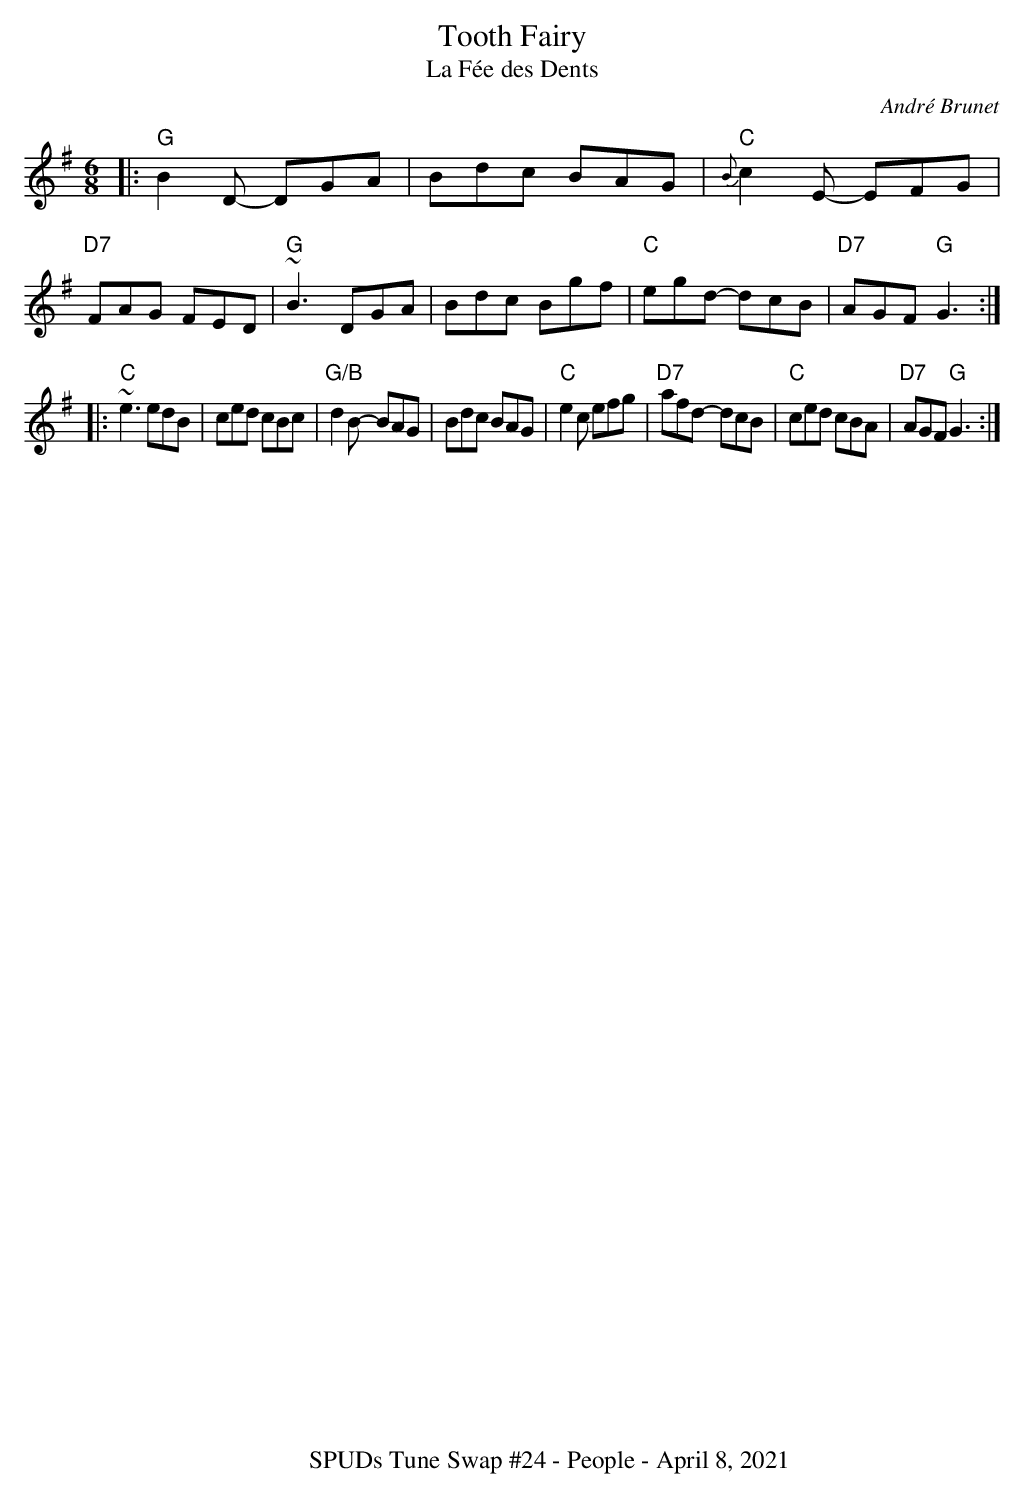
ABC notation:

X:1
T:Tooth Fairy
T:La Fée des Dents
C:André Brunet
M:6/8
L:1/8
K:G
|:"G"B2D- DGA | Bdc BAG | "C"{B}c2E- EFG | "D7"FAG FED \
| "G"~B3 DGA | Bdc Bgf | "C"egd- dcB | "D7"AGF "G"G3 :|
|:"C"~e3 edB | ced cBc | "G/B"d2B- BAG | Bdc BAG \
| "C"e2c efg | "D7"afd- dcB | "C"ced cBA | "D7"AGF "G"G3 :|
